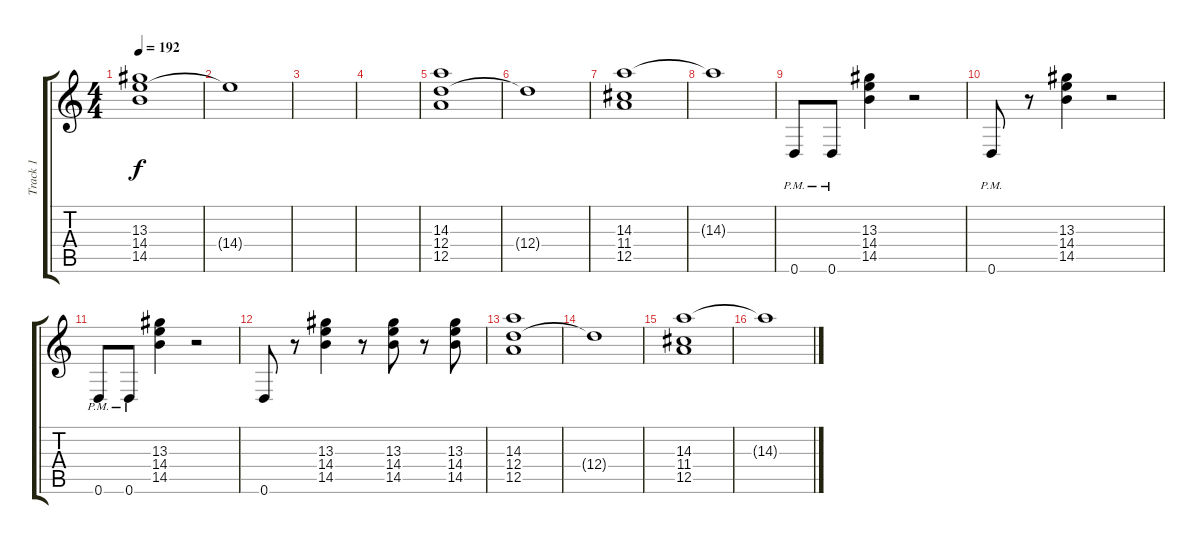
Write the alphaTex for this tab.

\track ("Track 1" "Track 1") {instrument electricguitarclean}
\staff {score tabs}
\tuning (E4 B3 G3 D3 A2 D2) {hide}
\ts (4 4)
\tempo 192
\clef g2
\ks c
(13.3 14.4 14.5).1{dy f} |
14.4{t}.1 |
|
|
(14.3 12.4 12.5).1 |
12.4{t}.1 |
(14.3 11.4 12.5).1 |
14.3{t}.1 |
0.6{pm}.8 0.6{pm}.8 (13.3 14.4 14.5).4 r.2 |
0.6{pm}.8 r.8 (13.3 14.4 14.5).4 r.2 |
0.6{pm}.8 0.6{pm}.8 (13.3 14.4 14.5).4 r.2 |
0.6.8 r.8 (13.3 14.4 14.5).4 r.8 (13.3 14.4 14.5).8 r.8 (13.3 14.4 14.5).8 |
(14.3 12.4 12.5).1 |
12.4{t}.1 |
(14.3 11.4 12.5).1 |
14.3{t}.1
